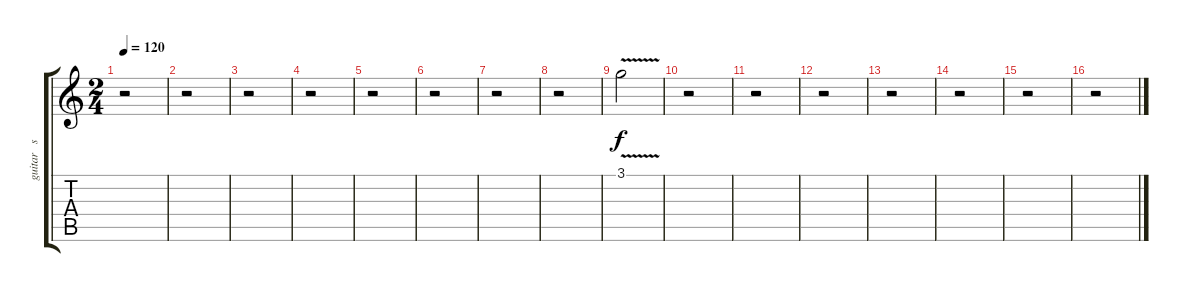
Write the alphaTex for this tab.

\track ("guitar   solo    one" "guitar   s") {instrument overdrivenguitar}
\staff {score tabs}
\tuning (E4 B3 G3 D3 A2 E2) {hide}
\ts (2 4)
\tempo 120
\clef g2
\ks c
r.2{dy f} |
r.2 |
r.2 |
r.2 |
r.2 |
r.2 |
r.2 |
r.2 |
3.1{v}.2 |
r.2 |
r.2 |
r.2 |
r.2 |
r.2 |
r.2 |
r.2
